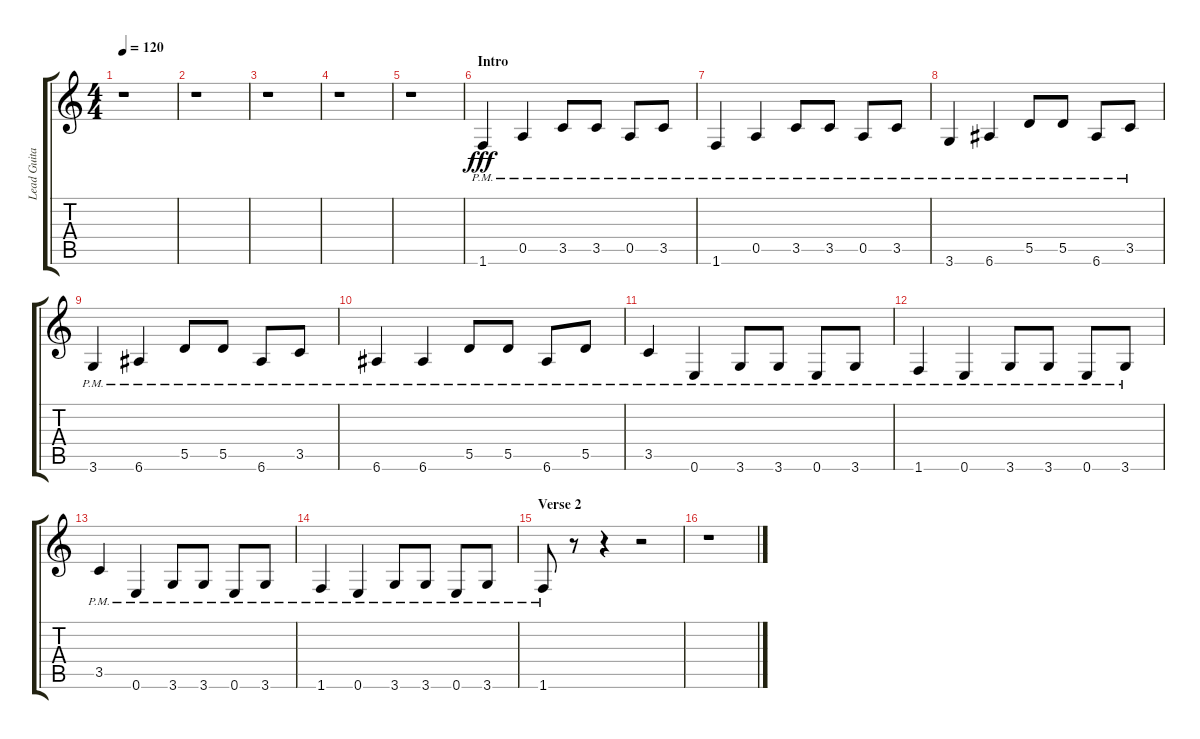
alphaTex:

\track ("Lead Guitar" "Lead Guita") {instrument electricguitarclean}
\staff {score tabs}
\tuning (E4 B3 G3 D3 A2 E2) {hide}
\ts (4 4)
\tempo 120
\clef g2
\ks c
r.1{dy fff} |
r.1 |
r.1 |
r.1 |
r.1 |
\section ("" "Intro")
1.6{pm}.4 0.5{pm}.4 3.5{pm}.8 3.5{pm}.8 0.5{pm}.8 3.5{pm}.8 |
1.6{pm}.4 0.5{pm}.4 3.5{pm}.8 3.5{pm}.8 0.5{pm}.8 3.5{pm}.8 |
3.6{pm}.4 6.6{pm}.4 5.5{pm}.8 5.5{pm}.8 6.6{pm}.8 3.5{pm}.8 |
3.6{pm}.4 6.6{pm}.4 5.5{pm}.8 5.5{pm}.8 6.6{pm}.8 3.5{pm}.8 |
6.6{pm}.4 6.6{pm}.4 5.5{pm}.8 5.5{pm}.8 6.6{pm}.8 5.5{pm}.8 |
3.5{pm}.4 0.6{pm}.4 3.6{pm}.8 3.6{pm}.8 0.6{pm}.8 3.6{pm}.8 |
1.6{pm}.4 0.6{pm}.4 3.6{pm}.8 3.6{pm}.8 0.6{pm}.8 3.6{pm}.8 |
3.5{pm}.4 0.6{pm}.4 3.6{pm}.8 3.6{pm}.8 0.6{pm}.8 3.6{pm}.8 |
1.6{pm}.4 0.6{pm}.4 3.6{pm}.8 3.6{pm}.8 0.6{pm}.8 3.6{pm}.8 |
\section ("" "Verse 2")
1.6{pm}.8 r.8 r.4 r.2 |
r.1
